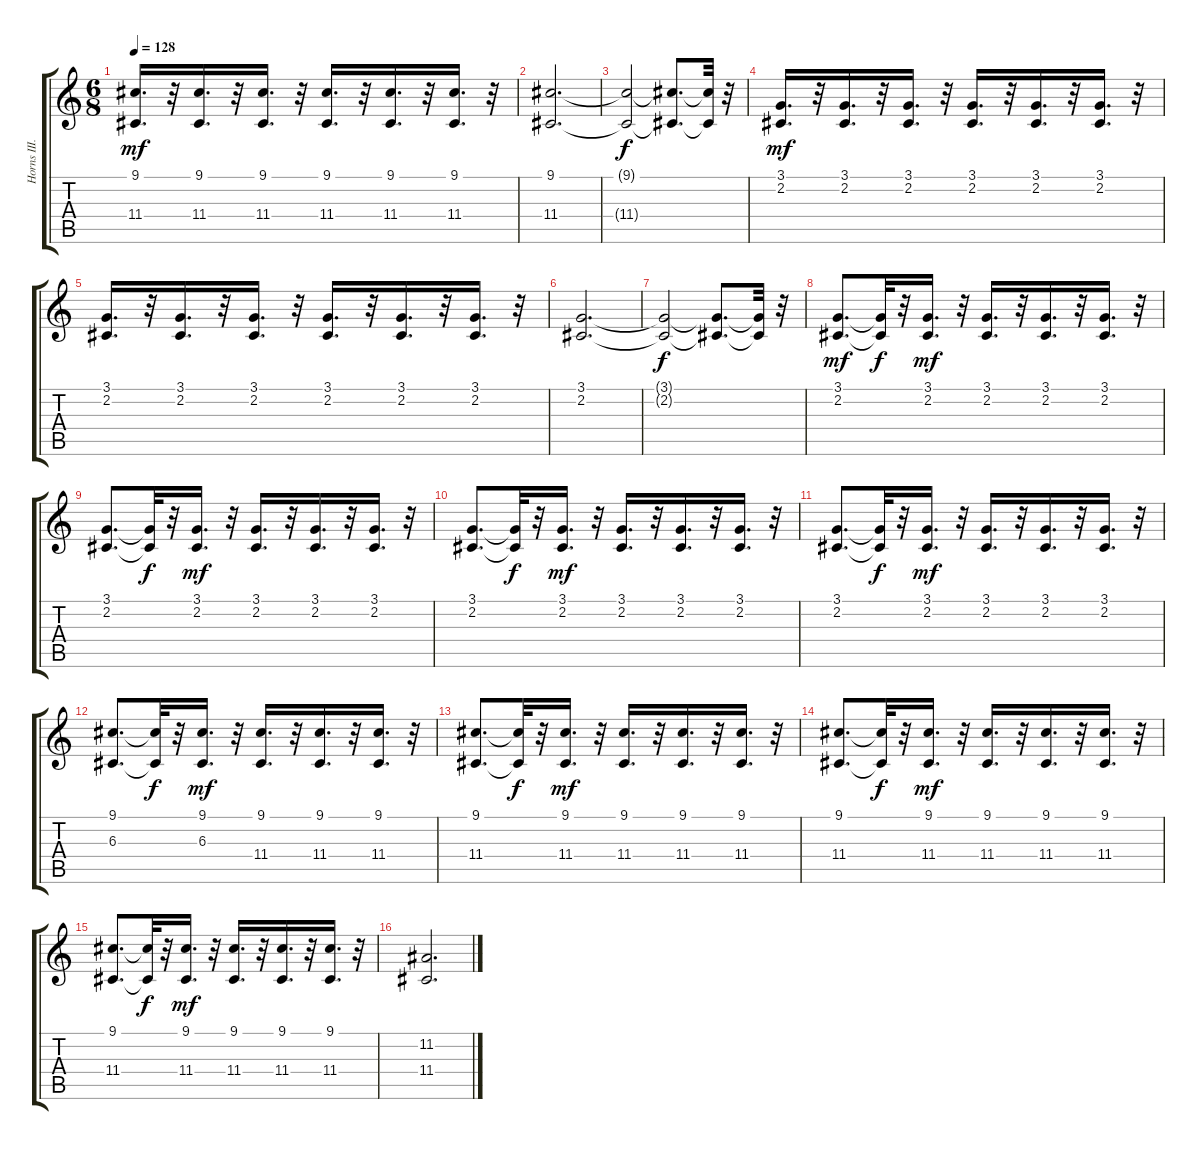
\track ("Horns III., IV. C" "Horns III.") {instrument frenchhorn}
\staff {score tabs}
\tuning (E4 B3 G3 D3 A2 E2) {hide}
\ts (6 8)
\tempo 128
\clef g2
\ks c
(9.1 11.4).16{d dy mf} r.32 (9.1 11.4).16{d} r.32 (9.1 11.4).16{d} r.32 (9.1 11.4).16{d} r.32 (9.1 11.4).16{d} r.32 (9.1 11.4).16{d} r.32 |
(9.1 11.4).2{d} |
(9.1{t} 11.4{t}).2{dy f} (9.1{t} 11.4{t}).8{d} (9.1{t} 11.4{t}).32 r.32 |
(3.1 2.2).16{d dy mf} r.32 (3.1 2.2).16{d} r.32 (3.1 2.2).16{d} r.32 (3.1 2.2).16{d} r.32 (3.1 2.2).16{d} r.32 (3.1 2.2).16{d} r.32 |
(3.1 2.2).16{d} r.32 (3.1 2.2).16{d} r.32 (3.1 2.2).16{d} r.32 (3.1 2.2).16{d} r.32 (3.1 2.2).16{d} r.32 (3.1 2.2).16{d} r.32 |
(3.1 2.2).2{d} |
(3.1{t} 2.2{t}).2{dy f} (3.1{t} 2.2{t}).8{d} (3.1{t} 2.2{t}).32 r.32 |
(3.1 2.2).8{d dy mf} (3.1{t} 2.2{t}).32{dy f} r.32 (3.1 2.2).16{d dy mf} r.32 (3.1 2.2).16{d} r.32 (3.1 2.2).16{d} r.32 (3.1 2.2).16{d} r.32 |
(3.1 2.2).8{d} (3.1{t} 2.2{t}).32{dy f} r.32 (3.1 2.2).16{d dy mf} r.32 (3.1 2.2).16{d} r.32 (3.1 2.2).16{d} r.32 (3.1 2.2).16{d} r.32 |
(3.1 2.2).8{d} (3.1{t} 2.2{t}).32{dy f} r.32 (3.1 2.2).16{d dy mf} r.32 (3.1 2.2).16{d} r.32 (3.1 2.2).16{d} r.32 (3.1 2.2).16{d} r.32 |
(3.1 2.2).8{d} (3.1{t} 2.2{t}).32{dy f} r.32 (3.1 2.2).16{d dy mf} r.32 (3.1 2.2).16{d} r.32 (3.1 2.2).16{d} r.32 (3.1 2.2).16{d} r.32 |
(9.1 6.3).8{d} (9.1{t} 6.3{t}).32{dy f} r.32 (9.1 6.3).16{d dy mf} r.32 (9.1 11.4).16{d} r.32 (9.1 11.4).16{d} r.32 (9.1 11.4).16{d} r.32 |
(9.1 11.4).8{d} (9.1{t} 11.4{t}).32{dy f} r.32 (9.1 11.4).16{d dy mf} r.32 (9.1 11.4).16{d} r.32 (9.1 11.4).16{d} r.32 (9.1 11.4).16{d} r.32 |
(9.1 11.4).8{d} (9.1{t} 11.4{t}).32{dy f} r.32 (9.1 11.4).16{d dy mf} r.32 (9.1 11.4).16{d} r.32 (9.1 11.4).16{d} r.32 (9.1 11.4).16{d} r.32 |
(9.1 11.4).8{d} (9.1{t} 11.4{t}).32{dy f} r.32 (9.1 11.4).16{d dy mf} r.32 (9.1 11.4).16{d} r.32 (9.1 11.4).16{d} r.32 (9.1 11.4).16{d} r.32 |
(11.2 11.4).2{d}
